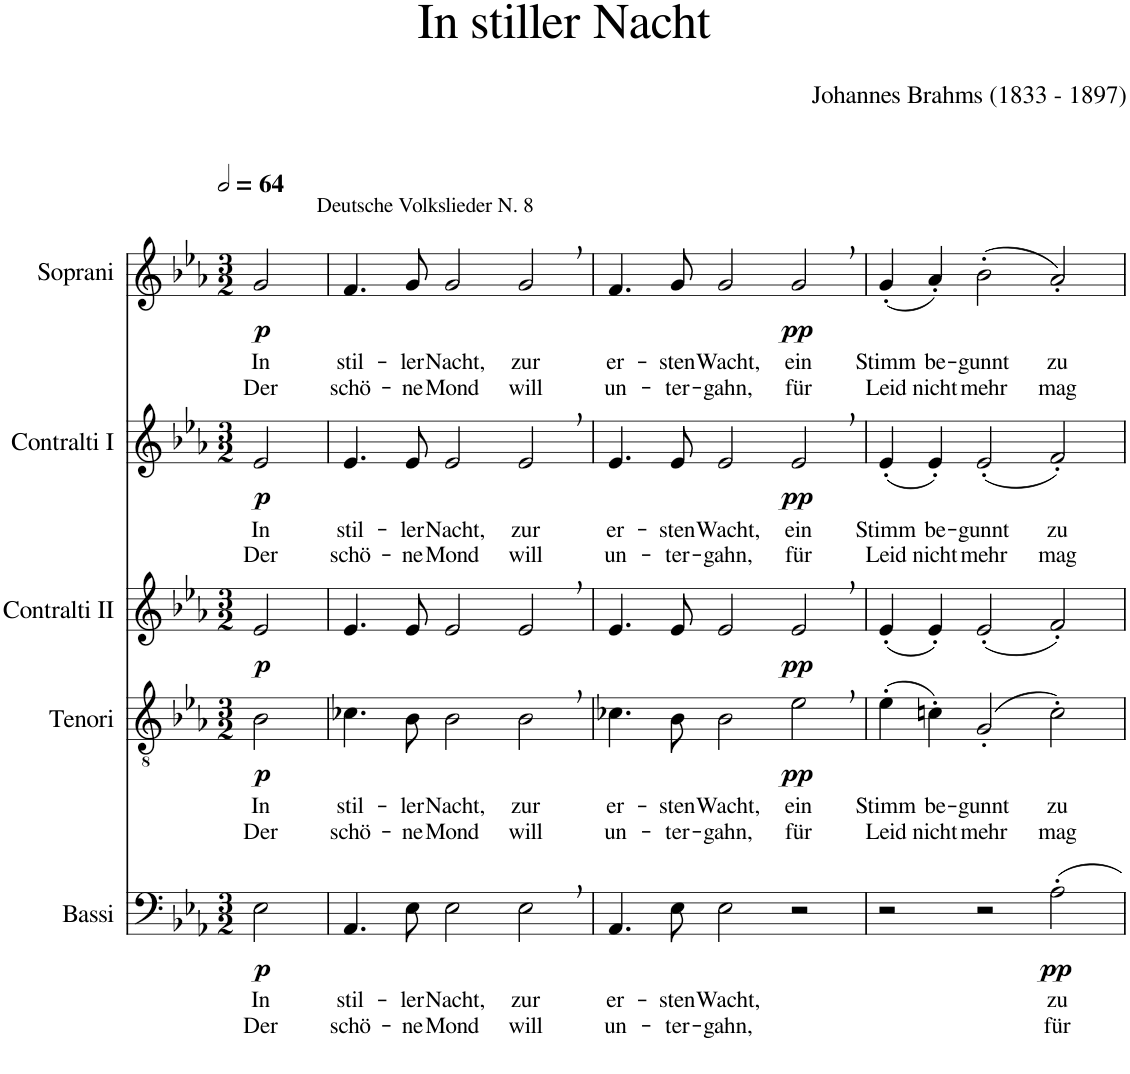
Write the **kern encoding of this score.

**kern	**text	**text	**dynam	**kern	**text	**text	**dynam	**kern	**dynam	**kern	**text	**text	**dynam	**kern	**text	**text	**dynam
*part5	*part5	*part5	*part5	*part4	*part4	*part4	*part4	*part3	*part3	*part2	*part2	*part2	*part2	*part1	*part1	*part1	*part1
*staff5	*staff5	*staff5	*staff5	*staff4	*staff4	*staff4	*staff4	*staff3	*staff3	*staff2	*staff2	*staff2	*staff2	*staff1	*staff1	*staff1	*staff1
*I"Bassi	*	*	*	*I"Tenori	*	*	*	*I"Contralti II	*	*I"Contralti I	*	*	*	*I"Soprani	*	*	*
*clefF4	*	*	*	*clefGv2	*	*	*	*clefG2	*	*clefG2	*	*	*	*clefG2	*	*	*
*k[b-e-a-]	*	*	*	*k[b-e-a-]	*	*	*	*k[b-e-a-]	*	*k[b-e-a-]	*	*	*	*k[b-e-a-]	*	*	*
*E-:	*	*	*	*E-:	*	*	*	*E-:	*	*E-:	*	*	*	*E-:	*	*	*
*M3/2	*	*	*	*M3/2	*	*	*	*M3/2	*	*M3/2	*	*	*	*M3/2	*	*	*
*MM128	*	*	*	*MM128	*	*	*	*MM128	*	*MM128	*	*	*	*MM128	*	*	*
=1	=1	=1	=1	=1	=1	=1	=1	=1	=1	=1	=1	=1	=1	=1	=1	=1	=1
!	!	!	!	!	!	!	!	!	!	!	!	!	!	!LO:TX:a:t=Deutsche Volkslieder N. 8	!	!	!
!	!LO:LY:b	!LO:LY:b	!LO:DY:b	!	!LO:LY:b	!LO:LY:b	!LO:DY:b	!	!LO:DY:b	!	!LO:LY:b	!LO:LY:b	!LO:DY:b	!	!LO:LY:b	!LO:LY:b	!LO:DY:b
2E-\	In	Der	p	2B-\	In	Der	p	2e-/	p	2e-/	In	Der	p	2g/	In	Der	p
=2	=2	=2	=2	=2	=2	=2	=2	=2	=2	=2	=2	=2	=2	=2	=2	=2	=2
!	!LO:LY:b	!LO:LY:b	!	!	!LO:LY:b	!LO:LY:b	!	!	!	!	!LO:LY:b	!LO:LY:b	!	!	!LO:LY:b	!LO:LY:b	!
4.AA-/	stil-	schö-	.	4.c-X\	stil-	schö-	.	4.e-/	.	4.e-/	stil-	schö-	.	4.f/	stil-	schö-	.
!	!LO:LY:b	!LO:LY:b	!	!	!LO:LY:b	!LO:LY:b	!	!	!	!	!LO:LY:b	!LO:LY:b	!	!	!LO:LY:b	!LO:LY:b	!
8E-\	-ler	-ne	.	8B-\	-ler	-ne	.	8e-/	.	8e-/	-ler	-ne	.	8g/	-ler	-ne	.
!	!LO:LY:b	!LO:LY:b	!	!	!LO:LY:b	!LO:LY:b	!	!	!	!	!LO:LY:b	!LO:LY:b	!	!	!LO:LY:b	!LO:LY:b	!
2E-\	Nacht,	Mond	.	2B-\	Nacht,	Mond	.	2e-/	.	2e-/	Nacht,	Mond	.	2g/	Nacht,	Mond	.
!	!LO:LY:b	!LO:LY:b	!	!	!LO:LY:b	!LO:LY:b	!	!	!	!	!LO:LY:b	!LO:LY:b	!	!	!LO:LY:b	!LO:LY:b	!
2E-,\	zur	will	.	2B-,\	zur	will	.	2e-,/	.	2e-,/	zur	will	.	2g,/	zur	will	.
=3	=3	=3	=3	=3	=3	=3	=3	=3	=3	=3	=3	=3	=3	=3	=3	=3	=3
!	!LO:LY:b	!LO:LY:b	!	!	!LO:LY:b	!LO:LY:b	!	!	!	!	!LO:LY:b	!LO:LY:b	!	!	!LO:LY:b	!LO:LY:b	!
4.AA-/	er-	un-	.	4.c-X\	er-	un-	.	4.e-/	.	4.e-/	er-	un-	.	4.f/	er-	un-	.
!	!LO:LY:b	!LO:LY:b	!	!	!LO:LY:b	!LO:LY:b	!	!	!	!	!LO:LY:b	!LO:LY:b	!	!	!LO:LY:b	!LO:LY:b	!
8E-\	-sten	-ter-	.	8B-\	-sten	-ter-	.	8e-/	.	8e-/	-sten	-ter-	.	8g/	-sten	-ter-	.
!	!LO:LY:b	!LO:LY:b	!	!	!LO:LY:b	!LO:LY:b	!	!	!	!	!LO:LY:b	!LO:LY:b	!	!	!LO:LY:b	!LO:LY:b	!
2E-\	Wacht,	-gahn,	.	2B-\	Wacht,	-gahn,	.	2e-/	.	2e-/	Wacht,	-gahn,	.	2g/	Wacht,	-gahn,	.
!	!	!	!	!	!LO:LY:b	!LO:LY:b	!LO:DY:b	!	!LO:DY:b	!	!LO:LY:b	!LO:LY:b	!LO:DY:b	!	!LO:LY:b	!LO:LY:b	!LO:DY:b
2r	.	.	.	2e-,\	ein	für	pp	2e-,/	pp	2e-,/	ein	für	pp	2g,/	ein	für	pp
=4	=4	=4	=4	=4	=4	=4	=4	=4	=4	=4	=4	=4	=4	=4	=4	=4	=4
!	!	!	!	!	!LO:LY:b	!LO:LY:b	!	!	!	!	!LO:LY:b	!LO:LY:b	!	!	!LO:LY:b	!LO:LY:b	!
2r	.	.	.	(4e-'\	Stimm	Leid	.	(4e-'/	.	(4e-'/	Stimm	Leid	.	(4g'/	Stimm	Leid	.
!	!	!	!	!	!LO:LY:b	!LO:LY:b	!	!	!	!	!LO:LY:b	!LO:LY:b	!	!	!LO:LY:b	!LO:LY:b	!
.	.	.	.	4cn'\)	be-	nicht	.	4e-'/)	.	4e-'/)	be-	nicht	.	4a-'/)	be-	nicht	.
!	!	!	!	!	!LO:LY:b	!LO:LY:b	!	!	!	!	!LO:LY:b	!LO:LY:b	!	!	!LO:LY:b	!LO:LY:b	!
2r	.	.	.	(2G'/	-gunnt	mehr	.	(2e-'/	.	(2e-'/	-gunnt	mehr	.	(2b-'\	-gunnt	mehr	.
!	!LO:LY:b	!LO:LY:b	!LO:DY:b	!	!LO:LY:b	!LO:LY:b	!	!	!	!	!LO:LY:b	!LO:LY:b	!	!	!LO:LY:b	!LO:LY:b	!
2A-'\	zu	für	pp	2c'\)	zu	mag	.	2f'/)	.	2f'/)	zu	mag	.	2a-'/)	zu	mag	.
=	=	=	=	=	=	=	=	=	=	=	=	=	=	=	=	=	=
*-	*-	*-	*-	*-	*-	*-	*-	*-	*-	*-	*-	*-	*-	*-	*-	*-	*-
